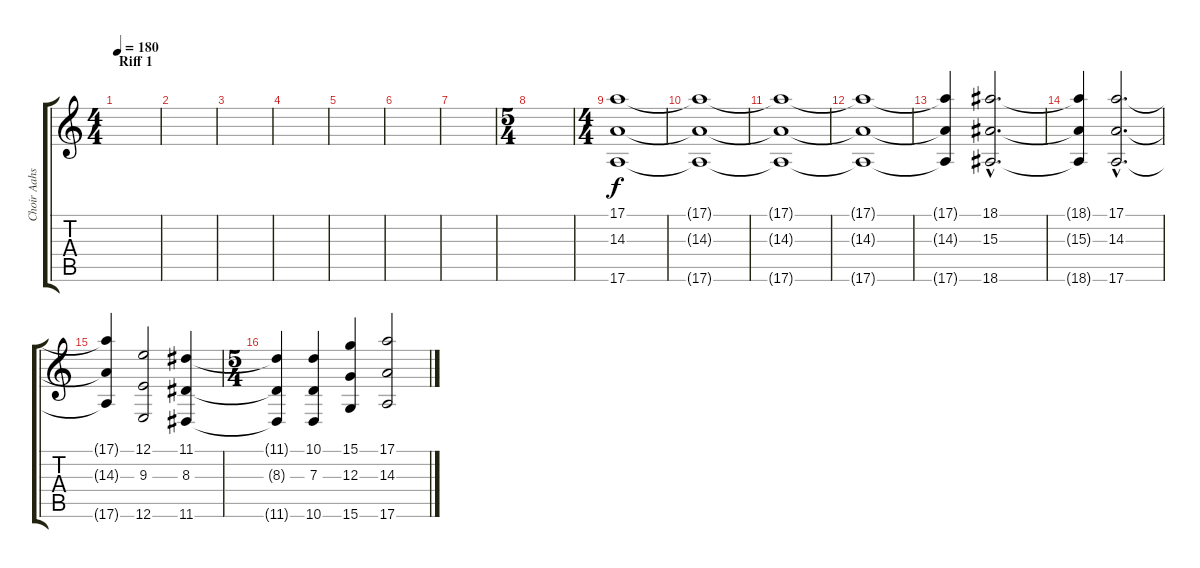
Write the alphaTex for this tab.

\track ("Choir Aahs" "Choir Aahs") {instrument choiraahs}
\staff {score tabs}
\tuning (E4 B3 G3 D3 A2 E2) {hide}
\ts (4 4)
\section ("" "Riff 1")
\tempo 180
\clef g2
\ks c
|
|
|
|
|
|
|
\ts (5 4)
|
\ts (4 4)
(17.1 14.3 17.6).1{volume 9 instrument choiraahs} |
(17.1{t} 14.3{t} 17.6{t}).1 |
(17.1{t} 14.3{t} 17.6{t}).1 |
(17.1{t} 14.3{t} 17.6{t}).1 |
(17.1{t} 14.3{t} 17.6{t}).4 (18.1{hac} 15.3{hac} 18.6{hac}).2{d} |
(18.1{t} 15.3{t} 18.6{t}).4 (17.1{hac} 14.3{hac} 17.6{hac}).2{d} |
(17.1{t} 14.3{t} 17.6{t}).4 (12.1 9.3 12.6).2 (11.1 8.3 11.6).4 |
\ts (5 4)
(11.1{t} 8.3{t} 11.6{t}).4 (10.1 7.3 10.6).4 (15.1 12.3 15.6).4 (17.1 14.3 17.6).2
